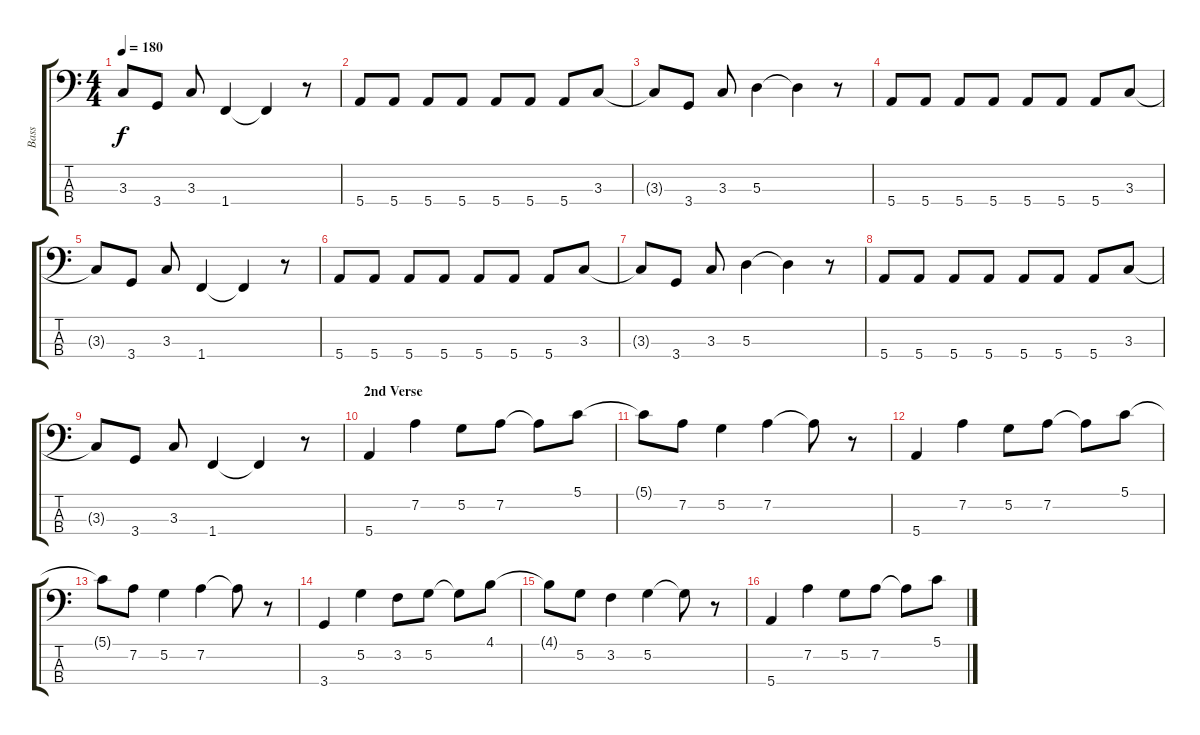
\track ("Bass" "Bass") {instrument electricbassfinger}
\staff {score tabs}
\tuning (G2 D2 A1 E1) {hide}
\ts (4 4)
\tempo 180
\clef f4
\ks c
3.3{t}.8{dy f} 3.4.8 3.3.8 1.4.4 1.4{t}.4 r.8 |
5.4.8 5.4.8 5.4.8 5.4.8 5.4.8 5.4.8 5.4.8 3.3.8 |
3.3{t}.8 3.4.8 3.3.8 5.3.4 5.3{t}.4 r.8 |
5.4.8 5.4.8 5.4.8 5.4.8 5.4.8 5.4.8 5.4.8 3.3.8 |
3.3{t}.8 3.4.8 3.3.8 1.4.4 1.4{t}.4 r.8 |
5.4.8 5.4.8 5.4.8 5.4.8 5.4.8 5.4.8 5.4.8 3.3.8 |
3.3{t}.8 3.4.8 3.3.8 5.3.4 5.3{t}.4 r.8 |
5.4.8 5.4.8 5.4.8 5.4.8 5.4.8 5.4.8 5.4.8 3.3.8 |
3.3{t}.8 3.4.8 3.3.8 1.4.4 1.4{t}.4 r.8 |
\section ("" "2nd Verse")
5.4.4 7.2.4 5.2.8 7.2.8 7.2{t}.8 5.1.8 |
5.1{t}.8 7.2.8 5.2.4 7.2.4 7.2{t}.8 r.8 |
5.4.4 7.2.4 5.2.8 7.2.8 7.2{t}.8 5.1.8 |
5.1{t}.8 7.2.8 5.2.4 7.2.4 7.2{t}.8 r.8 |
3.4.4 5.2.4 3.2.8 5.2.8 5.2{t}.8 4.1.8 |
4.1{t}.8 5.2.8 3.2.4 5.2.4 5.2{t}.8 r.8 |
5.4.4 7.2.4 5.2.8 7.2.8 7.2{t}.8 5.1.8
